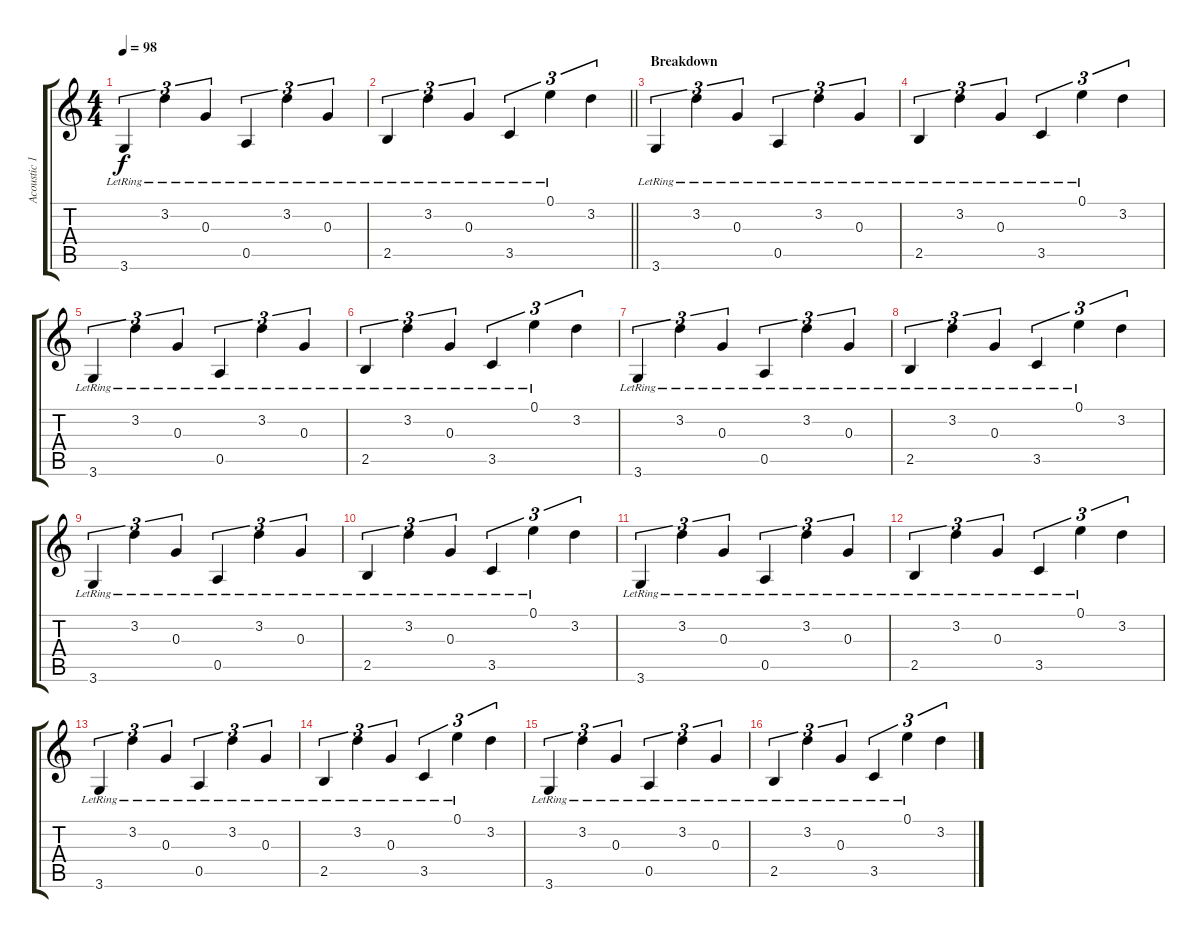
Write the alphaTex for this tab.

\track ("Acoustic 1" "Acoustic 1") {instrument acousticguitarsteel}
\staff {score tabs}
\tuning (E4 B3 G3 D3 A2 E2) {hide}
\ts (4 4)
\tempo 98
\clef g2
\ks c
3.6{lr}.4{tu (3 2) dy f} 3.2{lr}.4{tu (3 2)} 0.3{lr}.4{tu (3 2)} 0.5{lr}.4{tu (3 2)} 3.2{lr}.4{tu (3 2)} 0.3{lr}.4{tu (3 2)} |
\barLineRight lightlight
2.5{lr}.4{tu (3 2)} 3.2{lr}.4{tu (3 2)} 0.3{lr}.4{tu (3 2)} 3.5{lr}.4{tu (3 2)} 0.1{lr}.4{tu (3 2)} 3.2.4{tu (3 2)} |
\section ("" "Breakdown")
3.6{lr}.4{tu (3 2)} 3.2{lr}.4{tu (3 2)} 0.3{lr}.4{tu (3 2)} 0.5{lr}.4{tu (3 2)} 3.2{lr}.4{tu (3 2)} 0.3{lr}.4{tu (3 2)} |
2.5{lr}.4{tu (3 2)} 3.2{lr}.4{tu (3 2)} 0.3{lr}.4{tu (3 2)} 3.5{lr}.4{tu (3 2)} 0.1{lr}.4{tu (3 2)} 3.2.4{tu (3 2)} |
3.6{lr}.4{tu (3 2)} 3.2{lr}.4{tu (3 2)} 0.3{lr}.4{tu (3 2)} 0.5{lr}.4{tu (3 2)} 3.2{lr}.4{tu (3 2)} 0.3{lr}.4{tu (3 2)} |
2.5{lr}.4{tu (3 2)} 3.2{lr}.4{tu (3 2)} 0.3{lr}.4{tu (3 2)} 3.5{lr}.4{tu (3 2)} 0.1{lr}.4{tu (3 2)} 3.2.4{tu (3 2)} |
3.6{lr}.4{tu (3 2)} 3.2{lr}.4{tu (3 2)} 0.3{lr}.4{tu (3 2)} 0.5{lr}.4{tu (3 2)} 3.2{lr}.4{tu (3 2)} 0.3{lr}.4{tu (3 2)} |
2.5{lr}.4{tu (3 2)} 3.2{lr}.4{tu (3 2)} 0.3{lr}.4{tu (3 2)} 3.5{lr}.4{tu (3 2)} 0.1{lr}.4{tu (3 2)} 3.2.4{tu (3 2)} |
3.6{lr}.4{tu (3 2)} 3.2{lr}.4{tu (3 2)} 0.3{lr}.4{tu (3 2)} 0.5{lr}.4{tu (3 2)} 3.2{lr}.4{tu (3 2)} 0.3{lr}.4{tu (3 2)} |
2.5{lr}.4{tu (3 2)} 3.2{lr}.4{tu (3 2)} 0.3{lr}.4{tu (3 2)} 3.5{lr}.4{tu (3 2)} 0.1{lr}.4{tu (3 2)} 3.2.4{tu (3 2)} |
3.6{lr}.4{tu (3 2)} 3.2{lr}.4{tu (3 2)} 0.3{lr}.4{tu (3 2)} 0.5{lr}.4{tu (3 2)} 3.2{lr}.4{tu (3 2)} 0.3{lr}.4{tu (3 2)} |
2.5{lr}.4{tu (3 2)} 3.2{lr}.4{tu (3 2)} 0.3{lr}.4{tu (3 2)} 3.5{lr}.4{tu (3 2)} 0.1{lr}.4{tu (3 2)} 3.2.4{tu (3 2)} |
3.6{lr}.4{tu (3 2)} 3.2{lr}.4{tu (3 2)} 0.3{lr}.4{tu (3 2)} 0.5{lr}.4{tu (3 2)} 3.2{lr}.4{tu (3 2)} 0.3{lr}.4{tu (3 2)} |
2.5{lr}.4{tu (3 2)} 3.2{lr}.4{tu (3 2)} 0.3{lr}.4{tu (3 2)} 3.5{lr}.4{tu (3 2)} 0.1{lr}.4{tu (3 2)} 3.2.4{tu (3 2)} |
3.6{lr}.4{tu (3 2)} 3.2{lr}.4{tu (3 2)} 0.3{lr}.4{tu (3 2)} 0.5{lr}.4{tu (3 2)} 3.2{lr}.4{tu (3 2)} 0.3{lr}.4{tu (3 2)} |
2.5{lr}.4{tu (3 2)} 3.2{lr}.4{tu (3 2)} 0.3{lr}.4{tu (3 2)} 3.5{lr}.4{tu (3 2)} 0.1{lr}.4{tu (3 2)} 3.2.4{tu (3 2)}
